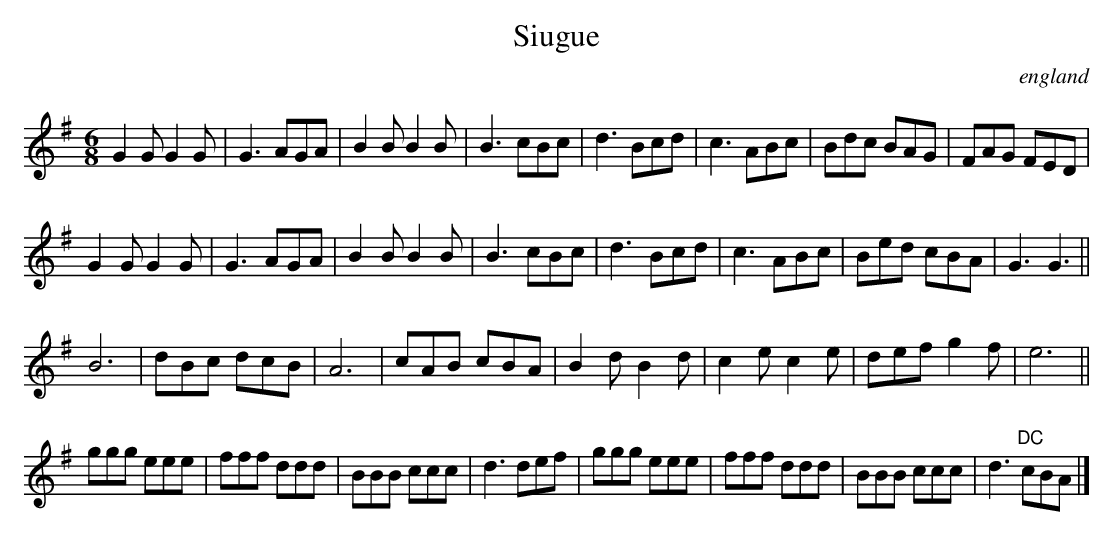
X:1
T:Siugue
O:england
M:6/8
K:G
G2G G2G| G3AGA| B2B B2B| B3 cBc| \
d3 Bcd| c3 ABc| Bdc BAG| FAG FED|
G2G G2G| G3 AGA| B2B B2B| B3 cBc| \
d3 Bcd| c3 ABc| Bed cBA| G3 G3||
B6| dBc dcB| A6| cAB cBA|\
B2d B2d| c2e c2e| def g2f| e6||
ggg eee| fff ddd| BBB ccc| d3 def|\
ggg eee| fff ddd| BBB ccc| d3 "DC"cBA|]
